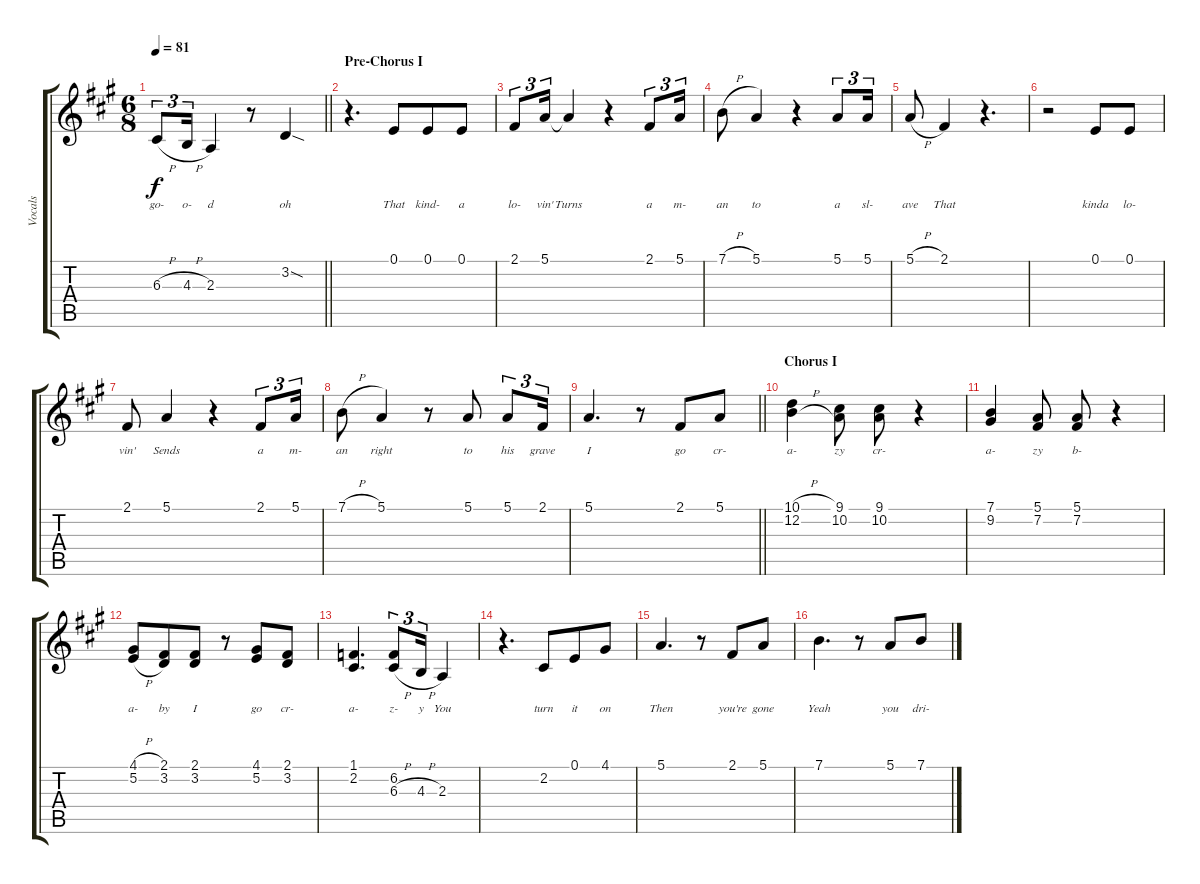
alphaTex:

\track ("Vocals" "Vocals") {instrument altosax}
\staff {score tabs}
\tuning (E4 B3 G3 D3 A2 E2) {hide}
\ts (6 8)
\tempo 81
\clef g2
\barLineRight lightlight
\ks a
6.3{h}.8{tu (3 2) lyrics (0 "go-") lyrics (1 "") lyrics (2 "") lyrics (3 "") lyrics (4 "") dy f} 4.3{h}.16{tu (3 2) lyrics (0 "o-") lyrics (1 "") lyrics (2 "") lyrics (3 "") lyrics (4 "")} 2.3.4{lyrics (0 "d") lyrics (1 "") lyrics (2 "") lyrics (3 "") lyrics (4 "")} r.8 3.2{sod}.4{lyrics (0 "oh") lyrics (1 "") lyrics (2 "") lyrics (3 "") lyrics (4 "")} |
\section ("" "Pre-Chorus I")
r.4{d} 0.1.8{lyrics (0 "That") lyrics (1 "") lyrics (2 "") lyrics (3 "") lyrics (4 "")} 0.1.8{lyrics (0 "kind-") lyrics (1 "") lyrics (2 "") lyrics (3 "") lyrics (4 "")} 0.1.8{lyrics (0 "a") lyrics (1 "") lyrics (2 "") lyrics (3 "") lyrics (4 "")} |
2.1.8{tu (3 2) lyrics (0 "lo-") lyrics (1 "") lyrics (2 "") lyrics (3 "") lyrics (4 "")} 5.1.16{tu (3 2) lyrics (0 "vin'") lyrics (1 "") lyrics (2 "") lyrics (3 "") lyrics (4 "")} 5.1{t}.4{lyrics (0 "Turns") lyrics (1 "") lyrics (2 "") lyrics (3 "") lyrics (4 "")} r.4 2.1.8{tu (3 2) lyrics (0 "a") lyrics (1 "") lyrics (2 "") lyrics (3 "") lyrics (4 "")} 5.1.16{tu (3 2) lyrics (0 "m-") lyrics (1 "") lyrics (2 "") lyrics (3 "") lyrics (4 "")} |
7.1{h}.8{lyrics (0 "an") lyrics (1 "") lyrics (2 "") lyrics (3 "") lyrics (4 "")} 5.1.4{lyrics (0 "to") lyrics (1 "") lyrics (2 "") lyrics (3 "") lyrics (4 "")} r.4 5.1.8{tu (3 2) lyrics (0 "a") lyrics (1 "") lyrics (2 "") lyrics (3 "") lyrics (4 "")} 5.1.16{tu (3 2) lyrics (0 "sl-") lyrics (1 "") lyrics (2 "") lyrics (3 "") lyrics (4 "")} |
5.1{h}.8{lyrics (0 "ave") lyrics (1 "") lyrics (2 "") lyrics (3 "") lyrics (4 "")} 2.1.4{lyrics (0 "That") lyrics (1 "") lyrics (2 "") lyrics (3 "") lyrics (4 "")} r.4{d} |
r.2 0.1.8{lyrics (0 "kinda") lyrics (1 "") lyrics (2 "") lyrics (3 "") lyrics (4 "")} 0.1.8{lyrics (0 "lo-") lyrics (1 "") lyrics (2 "") lyrics (3 "") lyrics (4 "")} |
2.1.8{lyrics (0 "vin'") lyrics (1 "") lyrics (2 "") lyrics (3 "") lyrics (4 "")} 5.1.4{lyrics (0 "Sends") lyrics (1 "") lyrics (2 "") lyrics (3 "") lyrics (4 "")} r.4 2.1.8{tu (3 2) lyrics (0 "a") lyrics (1 "") lyrics (2 "") lyrics (3 "") lyrics (4 "")} 5.1.16{tu (3 2) lyrics (0 "m-") lyrics (1 "") lyrics (2 "") lyrics (3 "") lyrics (4 "")} |
7.1{h}.8{lyrics (0 "an") lyrics (1 "") lyrics (2 "") lyrics (3 "") lyrics (4 "")} 5.1.4{lyrics (0 "right") lyrics (1 "") lyrics (2 "") lyrics (3 "") lyrics (4 "")} r.8 5.1.8{lyrics (0 "to") lyrics (1 "") lyrics (2 "") lyrics (3 "") lyrics (4 "")} 5.1.8{tu (3 2) lyrics (0 "his") lyrics (1 "") lyrics (2 "") lyrics (3 "") lyrics (4 "")} 2.1.16{tu (3 2) lyrics (0 "grave") lyrics (1 "") lyrics (2 "") lyrics (3 "") lyrics (4 "")} |
\barLineRight lightlight
5.1.4{d lyrics (0 "I") lyrics (1 "") lyrics (2 "") lyrics (3 "") lyrics (4 "")} r.8 2.1.8{lyrics (0 "go") lyrics (1 "") lyrics (2 "") lyrics (3 "") lyrics (4 "")} 5.1.8{lyrics (0 "cr-") lyrics (1 "") lyrics (2 "") lyrics (3 "") lyrics (4 "")} |
\section ("" "Chorus I")
(10.1{h} 12.2{h}).4{lyrics (0 "a-") lyrics (1 "") lyrics (2 "") lyrics (3 "") lyrics (4 "")} (9.1 10.2).8{lyrics (0 "zy") lyrics (1 "") lyrics (2 "") lyrics (3 "") lyrics (4 "")} (9.1 10.2).8{lyrics (0 "cr-") lyrics (1 "") lyrics (2 "") lyrics (3 "") lyrics (4 "")} r.4 |
(7.1 9.2).4{lyrics (0 "a-") lyrics (1 "") lyrics (2 "") lyrics (3 "") lyrics (4 "")} (5.1 7.2).8{lyrics (0 "zy") lyrics (1 "") lyrics (2 "") lyrics (3 "") lyrics (4 "")} (5.1 7.2).8{lyrics (0 "b-") lyrics (1 "") lyrics (2 "") lyrics (3 "") lyrics (4 "")} r.4 |
(4.1{h} 5.2{h}).8{lyrics (0 "a-") lyrics (1 "") lyrics (2 "") lyrics (3 "") lyrics (4 "")} (2.1 3.2).8{lyrics (0 "by") lyrics (1 "") lyrics (2 "") lyrics (3 "") lyrics (4 "")} (2.1 3.2).8{lyrics (0 "I") lyrics (1 "") lyrics (2 "") lyrics (3 "") lyrics (4 "")} r.8 (4.1 5.2).8{lyrics (0 "go") lyrics (1 "") lyrics (2 "") lyrics (3 "") lyrics (4 "")} (2.1 3.2).8{lyrics (0 "cr-") lyrics (1 "") lyrics (2 "") lyrics (3 "") lyrics (4 "")} |
(1.1 2.2).4{d lyrics (0 "a-") lyrics (1 "") lyrics (2 "") lyrics (3 "") lyrics (4 "")} (6.2 6.3{h}).8{tu (3 2) lyrics (0 "z-") lyrics (1 "") lyrics (2 "") lyrics (3 "") lyrics (4 "")} 4.3{h}.16{tu (3 2) lyrics (0 "y") lyrics (1 "") lyrics (2 "") lyrics (3 "") lyrics (4 "")} 2.3.4{lyrics (0 "You") lyrics (1 "") lyrics (2 "") lyrics (3 "") lyrics (4 "")} |
r.4{d} 2.2.8{lyrics (0 "turn") lyrics (1 "") lyrics (2 "") lyrics (3 "") lyrics (4 "")} 0.1.8{lyrics (0 "it") lyrics (1 "") lyrics (2 "") lyrics (3 "") lyrics (4 "")} 4.1.8{lyrics (0 "on") lyrics (1 "") lyrics (2 "") lyrics (3 "") lyrics (4 "")} |
5.1.4{d lyrics (0 "Then") lyrics (1 "") lyrics (2 "") lyrics (3 "") lyrics (4 "")} r.8 2.1.8{lyrics (0 "you're") lyrics (1 "") lyrics (2 "") lyrics (3 "") lyrics (4 "")} 5.1.8{lyrics (0 "gone") lyrics (1 "") lyrics (2 "") lyrics (3 "") lyrics (4 "")} |
7.1.4{d lyrics (0 "Yeah") lyrics (1 "") lyrics (2 "") lyrics (3 "") lyrics (4 "")} r.8 5.1.8{lyrics (0 "you") lyrics (1 "") lyrics (2 "") lyrics (3 "") lyrics (4 "")} 7.1.8{lyrics (0 "dri-") lyrics (1 "") lyrics (2 "") lyrics (3 "") lyrics (4 "")}
